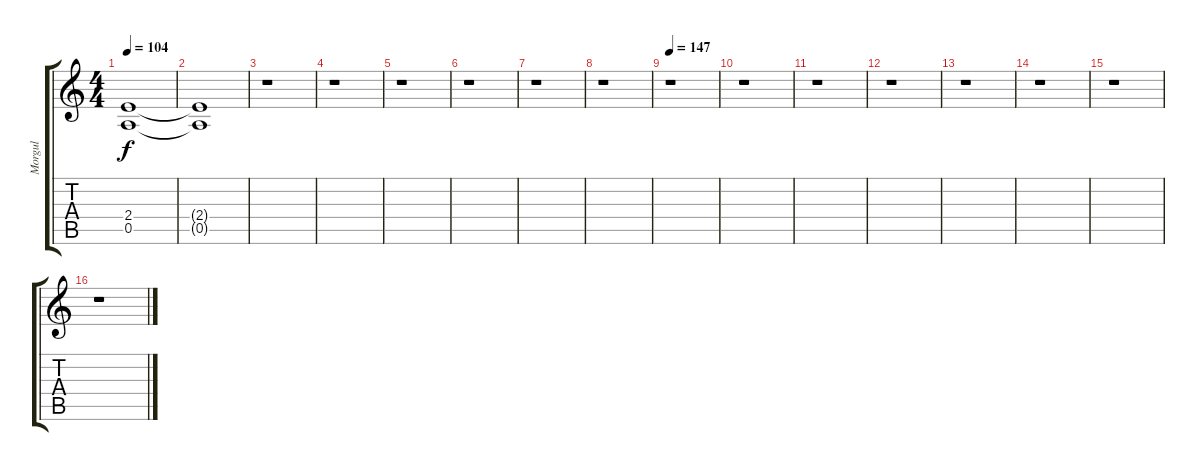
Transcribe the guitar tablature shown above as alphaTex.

\track ("Morgul" "Morgul") {instrument distortionguitar}
\staff {score tabs}
\tuning (E4 B3 G3 D3 A2 E2) {hide}
\ts (4 4)
\tempo 104
\clef g2
\ks c
(2.4{t} 0.5{t}).1{dy f} |
(2.4{t} 0.5{t}).1 |
r.1 |
r.1 |
r.1 |
r.1 |
r.1 |
r.1 |
\tempo 147
r.1 |
r.1 |
r.1 |
r.1 |
r.1 |
r.1 |
r.1 |
r.1
